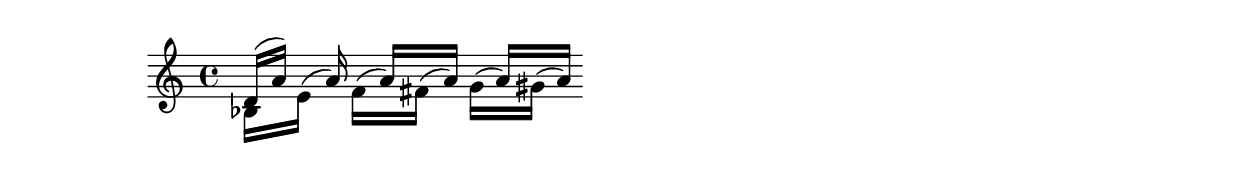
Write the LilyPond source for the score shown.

%% Do not edit this file; it is auto-generated from LSR http://lsr.dsi.unimi.it
%% This file is in the public domain.
\version "2.13.1"

\header {
  lsrtags = "expressive-marks, keyboards, unfretted-strings"

%% Translation of GIT committish: dff50e8e1d3134657a6b6203b9c93826dc4cef65
  texidoces = "
En determinadas situaciones es necesario crear ligaduras de
expresión entre notas que están en voces distintas.

La solución es añadir notas invisibles a una de las voces
utilizando @code{\\hideNotes}.

Este ejemplo es el compás 235 de la Chacona de la segunda Partita
para violín solo, BWV 1004, de Bach.

"
  doctitlees = "Hacer ligaduras entre voces distintas"

  texidoc = "
In some situations, it may be necessary to create slurs between notes
from different voices.

The solution is to add invisible notes to one of the voices, using
@code{\\hideNotes}.

This example is measure 235 of the Ciaconna from Bach's 2nd Partita for
solo violin, BWV 1004.

"
  doctitle = "Creating slurs across voices"
} % begin verbatim

\relative c' {
  <<
    {
      d16( a') s a s a[ s a] s a[ s a]
    }
    \\
    {
      \slurUp
      bes,16[ s e](
      \hideNotes a)
      \unHideNotes f[(
      \hideNotes a)
      \unHideNotes fis](
      \hideNotes a)
      \unHideNotes g[(
      \hideNotes a)
      \unHideNotes gis](
      \hideNotes a)
    }
  >>
}

